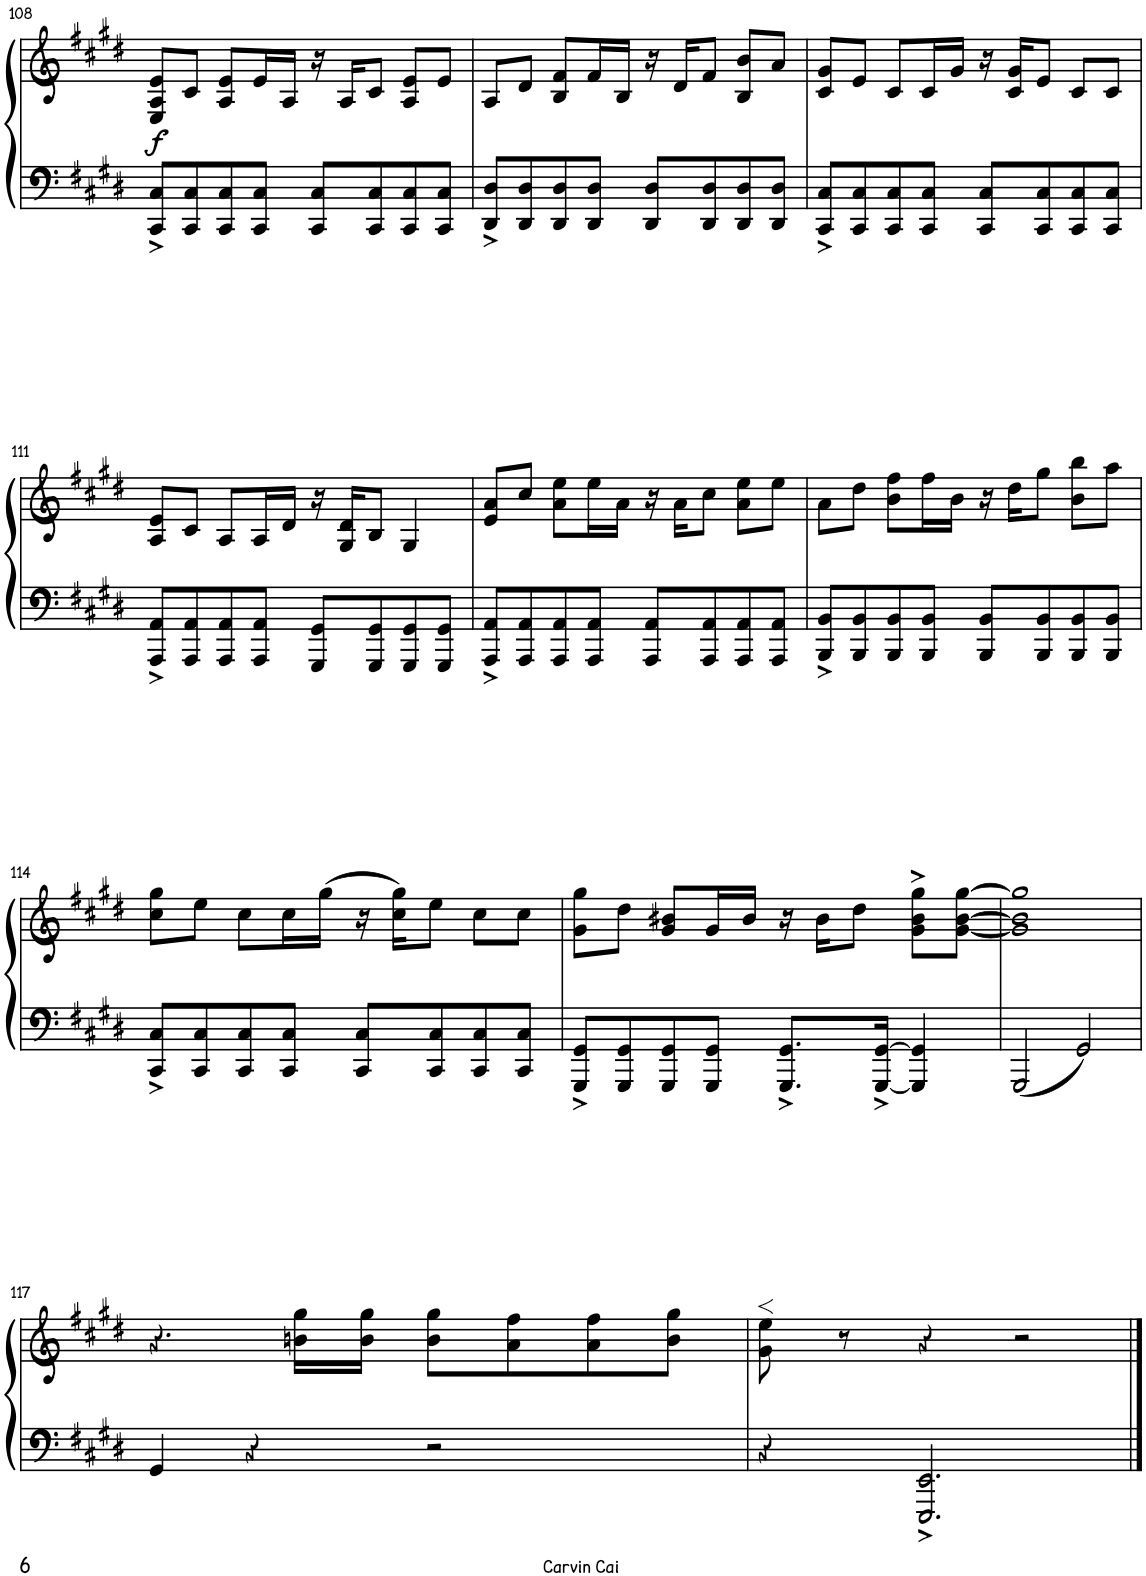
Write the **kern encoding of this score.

**kern	**kern	**dynam
*part1	*part1	*part1
*staff2	*staff1	*staff1/2
*I"Piano	*	*
*I'Pno.	*	*
!!LO:PB:g=z
*clefF4	*clefG2	*
*k[f#c#g#d#]	*k[f#c#g#d#]	*
*M4/4	*M4/4	*
=108	=108	=108
!	!	!LO:DY:b
8CC#/^ 8C#/^L	8E/ 8A/ 8e/L	f
8CC#/ 8C#/	8c#/J	.
8CC#/ 8C#/	8A/ 8e/L	.
8CC#/ 8C#/J	16e/L	.
.	16A/JJ	.
8CC#/ 8C#/L	16r	.
.	16A/KL	.
8CC#/ 8C#/	8c#/J	.
8CC#/ 8C#/	8A/ 8e/L	.
8CC#/ 8C#/J	8e/J	.
=109	=109	=109
8DD#/^ 8D#/^L	8A/L	.
8DD#/ 8D#/	8d#/J	.
8DD#/ 8D#/	8B/ 8f#/L	.
8DD#/ 8D#/J	16f#/L	.
.	16B/JJ	.
8DD#/ 8D#/L	16r	.
.	16d#/KL	.
8DD#/ 8D#/	8f#/J	.
8DD#/ 8D#/	8B/ 8b/L	.
8DD#/ 8D#/J	8a/J	.
=110	=110	=110
8CC#/^ 8C#/^L	8c#/ 8g#/L	.
8CC#/ 8C#/	8e/J	.
8CC#/ 8C#/	8c#/L	.
8CC#/ 8C#/J	16c#/L	.
.	16g#/JJ	.
8CC#/ 8C#/L	16r	.
.	16c#/ 16g#/KL	.
8CC#/ 8C#/	8e/J	.
8CC#/ 8C#/	8c#/L	.
8CC#/ 8C#/J	8c#/J	.
!!LO:LB:g=z
=111	=111	=111
8AAA/^ 8AA/^L	8A/ 8e/L	.
8AAA/ 8AA/	8c#/J	.
8AAA/ 8AA/	8A/L	.
8AAA/ 8AA/J	16A/L	.
.	16d#/JJ	.
8GGG#/ 8GG#/L	16r	.
.	16G#/ 16d#/KL	.
8GGG#/ 8GG#/	8B/J	.
8GGG#/ 8GG#/	4G#/	.
8GGG#/ 8GG#/J	.	.
=112	=112	=112
8AAA/^ 8AA/^L	8e/ 8a/L	.
8AAA/ 8AA/	8cc#/J	.
8AAA/ 8AA/	8a\ 8ee\L	.
8AAA/ 8AA/J	16ee\L	.
.	16a\JJ	.
8AAA/ 8AA/L	16r	.
.	16a\KL	.
8AAA/ 8AA/	8cc#\J	.
8AAA/ 8AA/	8a\ 8ee\L	.
8AAA/ 8AA/J	8ee\J	.
=113	=113	=113
8BBB/^ 8BB/^L	8a\L	.
8BBB/ 8BB/	8dd#\J	.
8BBB/ 8BB/	8b\ 8ff#\L	.
8BBB/ 8BB/J	16ff#\L	.
.	16b\JJ	.
8BBB/ 8BB/L	16r	.
.	16dd#\KL	.
8BBB/ 8BB/	8gg#\J	.
8BBB/ 8BB/	8b\ 8bb\L	.
8BBB/ 8BB/J	8aa\J	.
!!LO:LB:g=z
=114	=114	=114
8CC#/^ 8C#/^L	8cc#\ 8gg#\L	.
8CC#/ 8C#/	8ee\J	.
8CC#/ 8C#/	8cc#\L	.
8CC#/ 8C#/J	16cc#\L	.
.	(16gg#\JJ	.
8CC#/ 8C#/L	16r	.
.	16cc#\ 16gg#\KL)	.
8CC#/ 8C#/	8ee\J	.
8CC#/ 8C#/	8cc#\L	.
8CC#/ 8C#/J	8cc#\J	.
=115	=115	=115
8GGG#/^ 8GG#/^L	8g#\ 8gg#\L	.
8GGG#/ 8GG#/	8dd#\J	.
8GGG#/ 8GG#/	8g#/ 8b#X/L	.
8GGG#/ 8GG#/J	16g#/L	.
.	16b#/JJ	.
8.GGG#/^ 8.GG#/^L	16r	.
.	16b#\KL	.
.	8dd#\J	.
[16GGG#/^ [16GG#/^Jk	.	.
4GGG#/] 4GG#/]	8g#\^ 8b#\^ 8gg#\^L	.
.	[8g#\ [8b#\ [8gg#\J	.
=116	=116	=116
2GGG#/	1g#] 1b#] 1gg#]	.
2GG#/	.	.
!!LO:LB:g=z
=117	=117	=117
4GG#/	4.r	.
4r	.	.
.	16bn\ 16gg#\LL	.
.	16b\ 16gg#\JJ	.
2r	8b\ 8gg#\L	.
.	8a\ 8ff#\	.
.	8a\ 8ff#\	.
.	8b\ 8gg#\J	.
=118	=118	=118
4r	8g#\> 8ee\>	.
.	8r	.
2.EEE/^ 2.EE/^	4r	.
.	2r	.
==	==	==
*-	*-	*-
